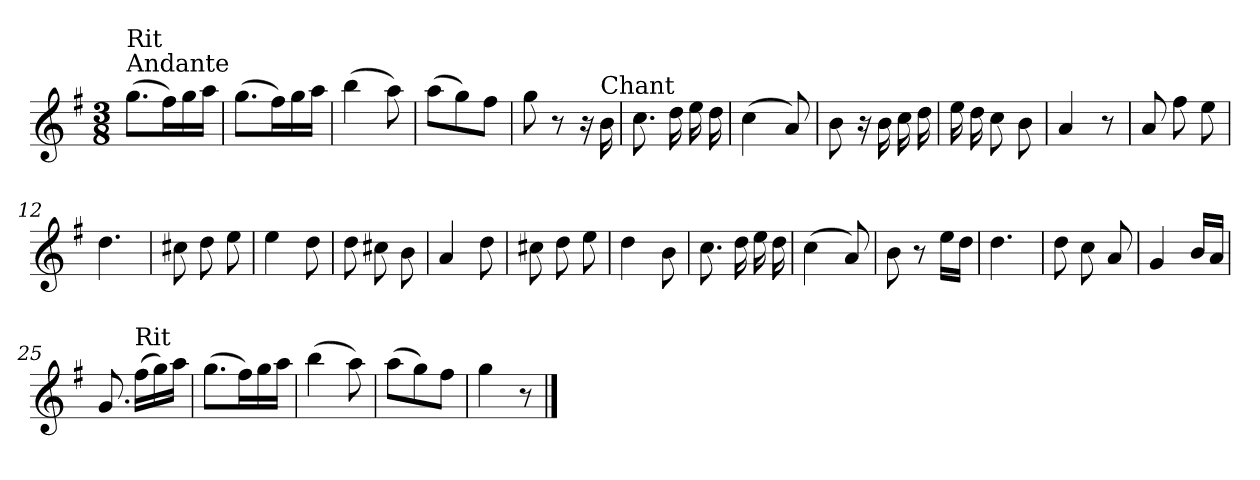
**kern
*part1
*staff1
*clefG2
*k[f#]
*G:
*M3/8
=1
!LO:TX:a:t=Andante
!LO:TX:a:t=Rit
(>8.gg\L
16ff#\L)
16gg\
16aa\JJ
=2
(>8.gg\L
16ff#\L)
16gg\
16aa\JJ
=3
(>4bb\
8aa\)
=4
(>8aa\L
8gg\)
8ff#\J
=5
8gg\
8r
16r
!LO:TX:a:t=Chant
16b\
=6
8.cc\
16dd\
16ee\
16dd\
=7
(>4cc\
8a/)
=8
8b\
16r
16b\
16cc\
16dd\
=9
16ee\
16dd\
8cc\
8b\
!!LO:LB:g=z
=10
4a/
8r
=11
8a/
8ff#\
8ee\
=12
4.dd\
=13
8cc#X\
8dd\
8ee\
=14
4ee\
8dd\
=15
8dd\
8cc#X\
8b\
=16
4a/
8dd\
=17
8cc#X\
8dd\
8ee\
=18
4dd\
8b\
=19
8.cc\
16dd\
16ee\
16dd\
=20
(>4cc\
8a/)
=21
8b\
8r
16ee\LL
16dd\JJ
!!LO:LB:g=z
=22
4.dd\
=23
8dd\
8cc\
8a/
=24
4g/
16b/LL
16a/JJ
=25
8.g/
!LO:TX:a:t=Rit
(>16ff#\LL
16gg\)
16aa\JJ
=26
(>8.gg\L
16ff#\L)
16gg\
16aa\JJ
=27
(>4bb\
8aa\)
=28
(>8aa\L
8gg\)
8ff#\J
=29
4gg\
8r
==
*-
